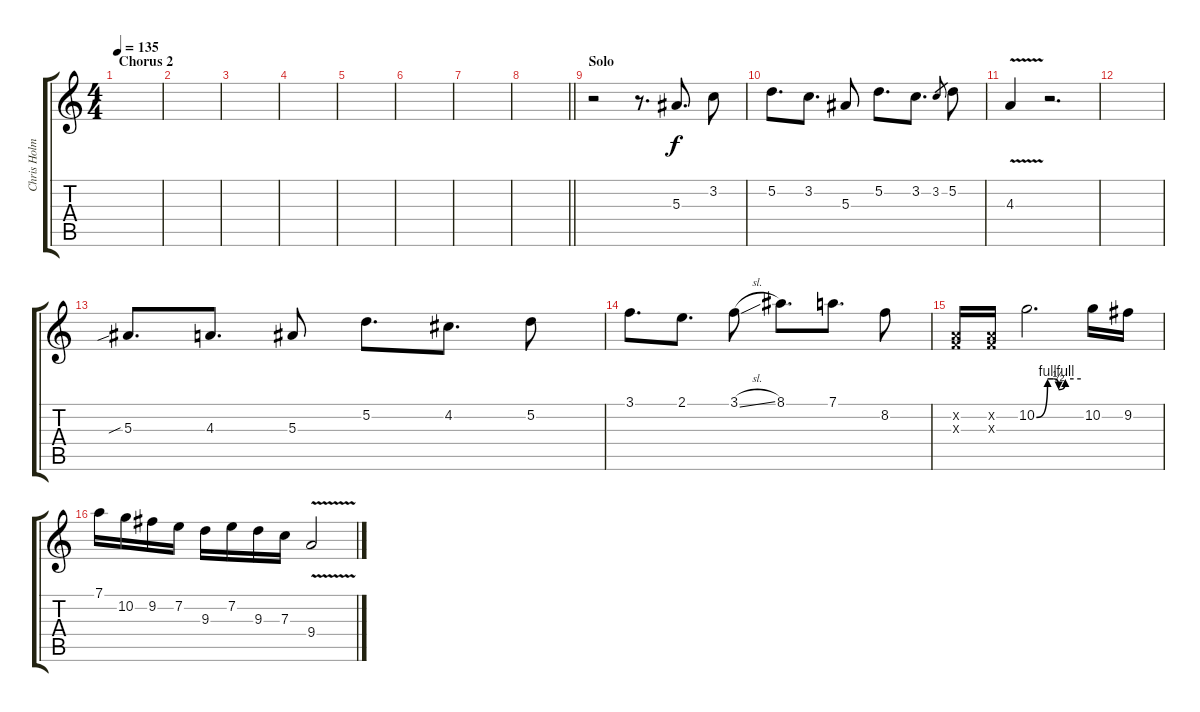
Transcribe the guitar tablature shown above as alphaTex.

\track ("Chris Holmes Solo" "Chris Holm") {instrument distortionguitar}
\staff {score tabs}
\tuning (D4 A3 F3 C3 G2 D2) {hide}
\ts (4 4)
\section ("" "Chorus 2")
\tempo 135
\clef g2
\ks c
|
|
|
|
|
|
|
\barLineRight lightlight
|
\section ("" "Solo")
r.2 r.8{d} 5.3.8{d} 3.2.8 |
5.2.8{d} 3.2.8{d} 5.3.8 5.2.8{d} 3.2.8{d} 3.2.8{gr} 5.2.8 |
4.3{v}.4 r.2{d} |
|
5.3{sib}.8{d} 4.3.8{d} 5.3.8 5.2.8{d} 4.2.8{d} 5.2.8 |
3.1.8{d} 2.1.8{d} 3.1{sl}.8 8.1.8{d} 7.1.8{d} 8.2.8 |
(0.2{x} 0.3{x}).16 (0.2{x} 0.3{x}).16 10.2{be (custom 0 0 15 4 23 4 30 2 39 4 60 4)}.2{d} 10.2.16 9.2.16 |
7.1.16 10.2.16 9.2.16 7.2.16 9.3.16 7.2.16 9.3.16 7.3.16 9.4{v}.2
